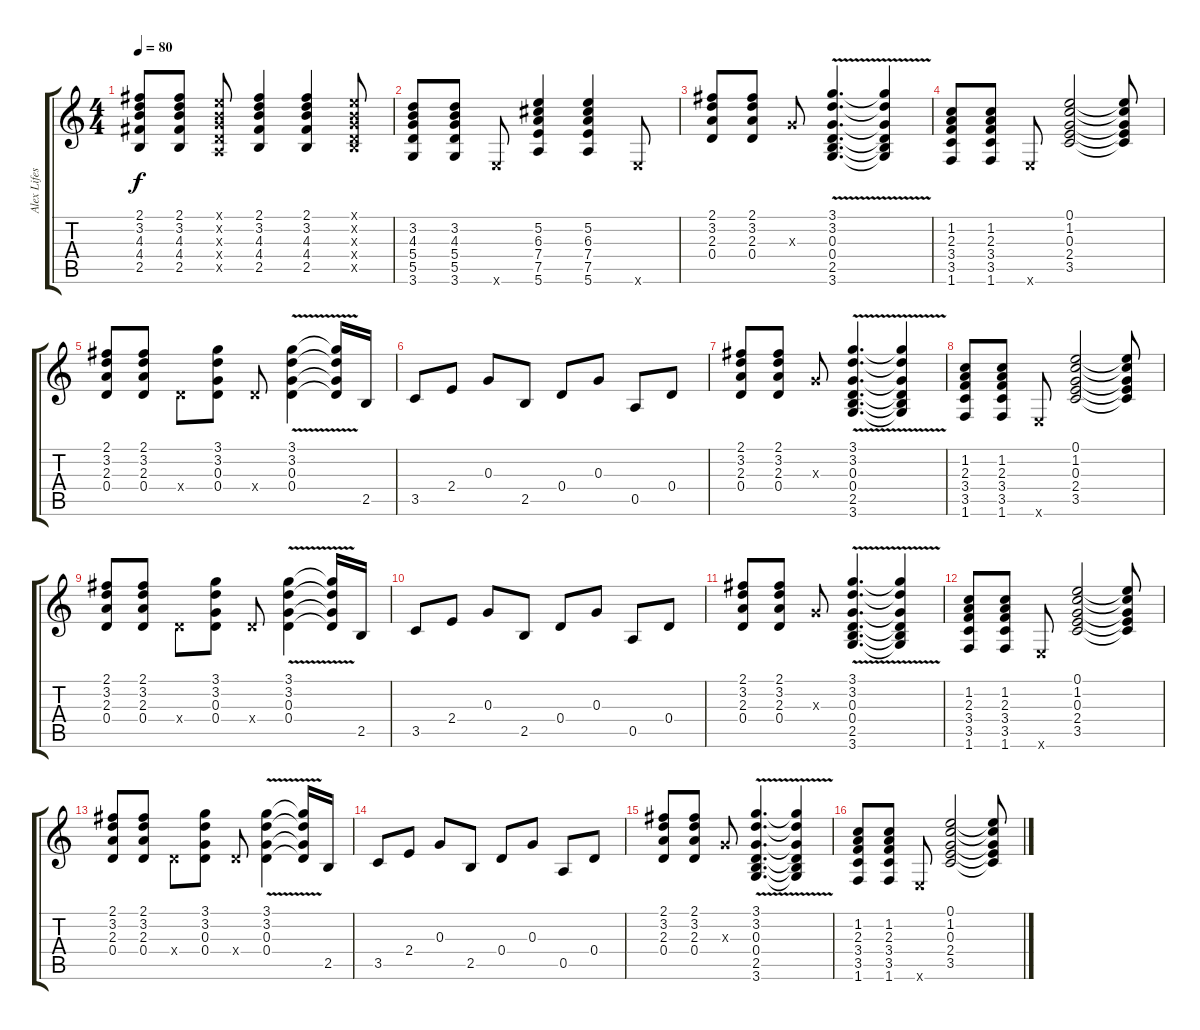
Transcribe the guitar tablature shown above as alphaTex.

\track ("Alex Lifeson" "Alex Lifes") {instrument overdrivenguitar}
\staff {score tabs}
\tuning (E4 B3 G3 D3 A2 E2) {hide}
\ts (4 4)
\tempo 80
\clef g2
\ks c
(2.1 3.2 4.3 4.4 2.5).8{dy f} (2.1 3.2 4.3 4.4 2.5).8 (0.1{x} 0.2{x} 0.3{x} 0.4{x} 0.5{x}).8 (2.1 3.2 4.3 4.4 2.5).4 (2.1 3.2 4.3 4.4 2.5).4 (0.1{x} 0.2{x} 0.3{x} 0.4{x} 2.5{x}).8 |
(3.2 4.3 5.4 5.5 3.6).8 (3.2 4.3 5.4 5.5 3.6).8 0.6{x}.8 (5.2 6.3 7.4 7.5 5.6).4 (5.2 6.3 7.4 7.5 5.6).4 0.6{x}.8 |
(2.1 3.2 2.3 0.4).8 (2.1 3.2 2.3 0.4).8 0.3{x}.8 (3.1 3.2 0.3{v} 0.4 2.5 3.6).4{d} (3.1{t} 3.2{t} 0.3{t} 0.4{t} 2.5{t} 3.6{t}).4 |
(1.2 2.3 3.4 3.5 1.6).8 (1.2 2.3 3.4 3.5 1.6).8 0.6{x}.8 (0.1 1.2 0.3 2.4 3.5).2 (0.1{t} 1.2{t} 0.3{t} 2.4{t} 3.5{t}).8 |
(2.1 3.2 2.3 0.4).8 (2.1 3.2 2.3 0.4).8 0.4{x}.8 (3.1 3.2 0.3 0.4).8 0.4{x}.8 (3.1 3.2 0.3{v} 0.4).4 (3.1{t} 3.2{t} 0.3{t} 0.4{t}).16 2.5.16 |
3.5.8 2.4.8 0.3.8 2.5.8 0.4.8 0.3.8 0.5.8 0.4.8 |
(2.1 3.2 2.3 0.4).8 (2.1 3.2 2.3 0.4).8 0.3{x}.8 (3.1 3.2 0.3{v} 0.4 2.5 3.6).4{d} (3.1{t} 3.2{t} 0.3{t} 0.4{t} 2.5{t} 3.6{t}).4 |
(1.2 2.3 3.4 3.5 1.6).8 (1.2 2.3 3.4 3.5 1.6).8 0.6{x}.8 (0.1 1.2 0.3 2.4 3.5).2 (0.1{t} 1.2{t} 0.3{t} 2.4{t} 3.5{t}).8 |
(2.1 3.2 2.3 0.4).8 (2.1 3.2 2.3 0.4).8 0.4{x}.8 (3.1 3.2 0.3 0.4).8 0.4{x}.8 (3.1 3.2 0.3{v} 0.4).4 (3.1{t} 3.2{t} 0.3{t} 0.4{t}).16 2.5.16 |
3.5.8 2.4.8 0.3.8 2.5.8 0.4.8 0.3.8 0.5.8 0.4.8 |
(2.1 3.2 2.3 0.4).8 (2.1 3.2 2.3 0.4).8 0.3{x}.8 (3.1 3.2 0.3{v} 0.4 2.5 3.6).4{d} (3.1{t} 3.2{t} 0.3{t} 0.4{t} 2.5{t} 3.6{t}).4 |
(1.2 2.3 3.4 3.5 1.6).8 (1.2 2.3 3.4 3.5 1.6).8 0.6{x}.8 (0.1 1.2 0.3 2.4 3.5).2 (0.1{t} 1.2{t} 0.3{t} 2.4{t} 3.5{t}).8 |
(2.1 3.2 2.3 0.4).8 (2.1 3.2 2.3 0.4).8 0.4{x}.8 (3.1 3.2 0.3 0.4).8 0.4{x}.8 (3.1 3.2 0.3{v} 0.4).4 (3.1{t} 3.2{t} 0.3{t} 0.4{t}).16 2.5.16 |
3.5.8 2.4.8 0.3.8 2.5.8 0.4.8 0.3.8 0.5.8 0.4.8 |
(2.1 3.2 2.3 0.4).8 (2.1 3.2 2.3 0.4).8 0.3{x}.8 (3.1 3.2 0.3{v} 0.4 2.5 3.6).4{d} (3.1{t} 3.2{t} 0.3{t} 0.4{t} 2.5{t} 3.6{t}).4 |
(1.2 2.3 3.4 3.5 1.6).8 (1.2 2.3 3.4 3.5 1.6).8 0.6{x}.8 (0.1 1.2 0.3 2.4 3.5).2 (0.1{t} 1.2{t} 0.3{t} 2.4{t} 3.5{t}).8
